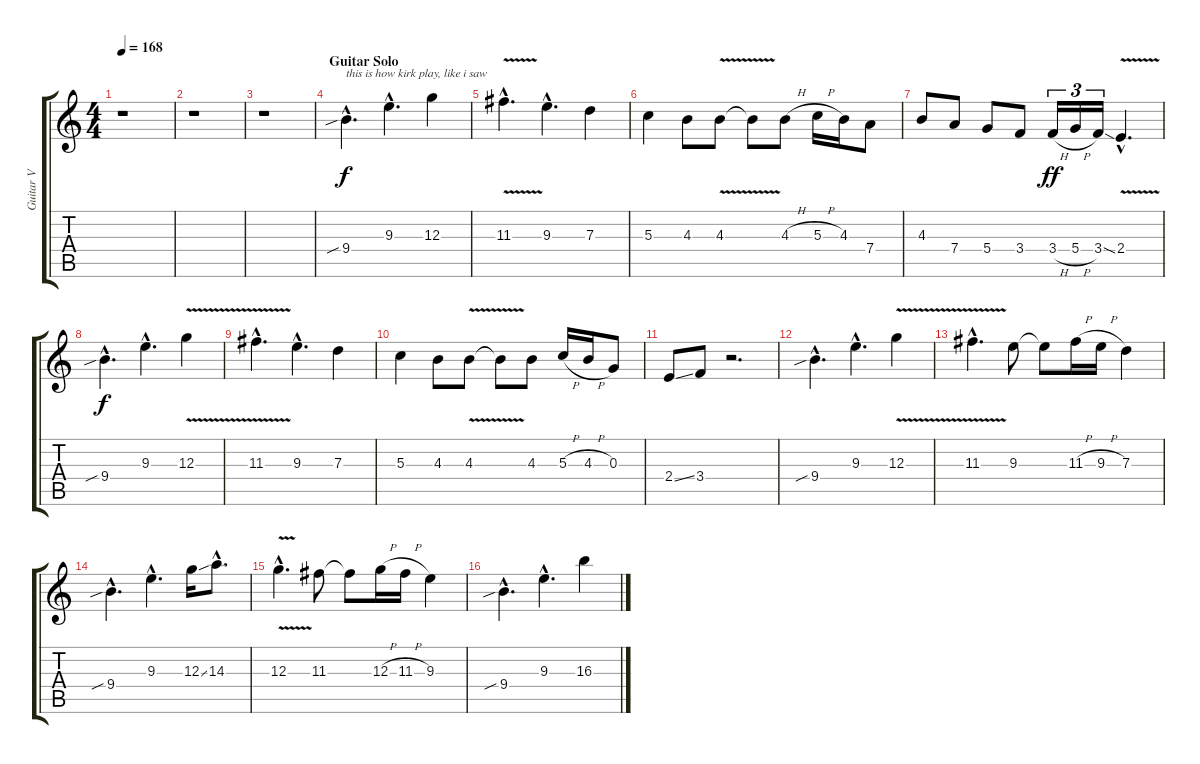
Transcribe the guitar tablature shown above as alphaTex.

\track ("Guitar V " "Guitar V ") {instrument distortionguitar}
\staff {score tabs}
\tuning (E4 B3 G3 D3 A2 E2) {hide}
\ts (4 4)
\tempo 168
\clef g2
\ks c
r.1{dy f} |
r.1 |
r.1 |
\section ("" "Guitar Solo")
9.4{sib hac}.4{d txt "this is how kirk play, like i saw"} 9.3{hac}.4{d} 12.3.4 |
11.3{v hac}.4{d} 9.3{hac}.4{d} 7.3.4 |
5.3.4 4.3.8 4.3{v}.8 4.3{t}.8 4.3{h}.8 5.3{h}.16 4.3.16 7.4.8 |
4.3.8 7.4.8 5.4.8 3.4.8 3.4{h}.16{tu (3 2) dy ff} 5.4{h}.16{tu (3 2)} 3.4{ss}.16{tu (3 2)} 2.4{v hac}.4{d} |
9.4{sib hac}.4{d dy f} 9.3{hac}.4{d} 12.3{v}.4 |
11.3{v hac}.4{d} 9.3{hac}.4{d} 7.3.4 |
5.3.4 4.3.8 4.3{v}.8 4.3{t}.8 4.3.8 5.3{h}.16 4.3{h}.16 0.3.8 |
2.4{ss}.8 3.4.8 r.2{d} |
9.4{sib hac}.4{d} 9.3{hac}.4{d} 12.3{v}.4 |
11.3{v hac}.4{d} 9.3.8 9.3{t}.8 11.3{h}.16 9.3{h}.16 7.3.4 |
9.4{sib hac}.4{d} 9.3{hac}.4{d} 12.3{ss}.16 14.3{hac}.8{d} |
12.3{v hac}.4{d} 11.3.8 11.3{t}.8 12.3{h}.16 11.3{h}.16 9.3.4 |
9.4{sib hac}.4{d} 9.3{hac}.4{d} 16.3.4
